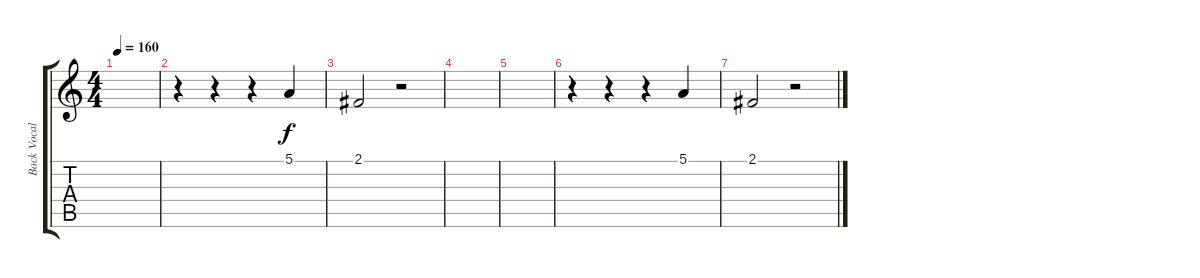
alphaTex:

\track ("Back Vocals" "Back Vocal") {instrument clarinet}
\staff {score tabs}
\tuning (E4 B3 G3 D3 A2 E2) {hide}
\ts (4 4)
\tempo 160
\clef g2
\ks c
|
r.4 r.4 r.4 5.1.4 |
2.1.2 r.2 |
|
|
r.4 r.4 r.4 5.1.4 |
2.1.2 r.2
